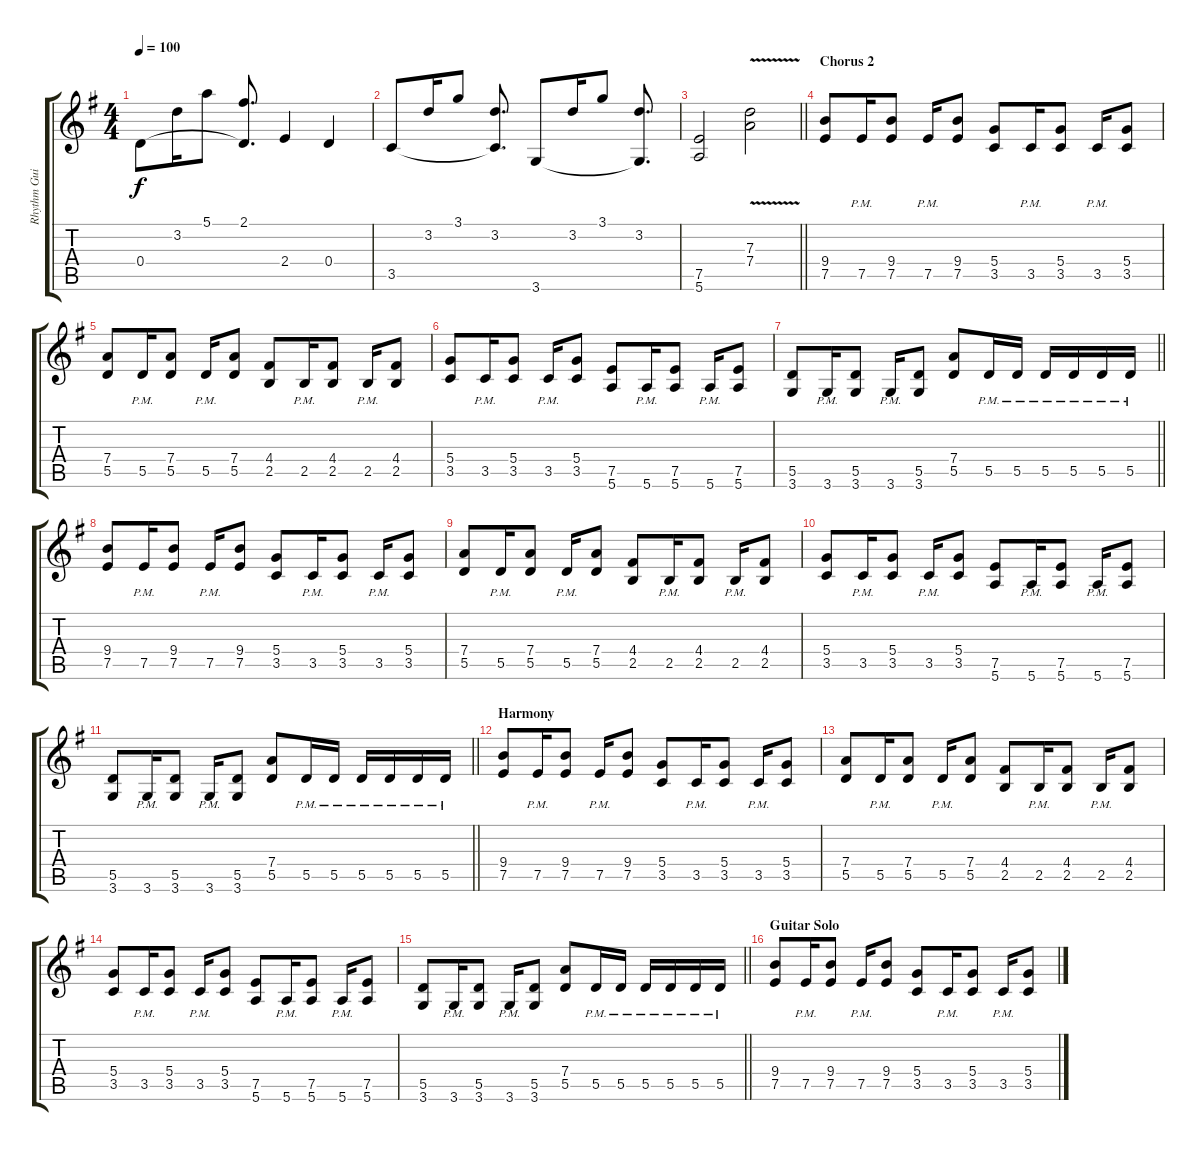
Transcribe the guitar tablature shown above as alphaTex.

\track ("Rhythm Guitar 2: Lars Andrè Rørvik Larse" "Rhythm Gui") {instrument distortionguitar}
\staff {score tabs}
\tuning (E4 B3 G3 D3 A2 E2) {hide}
\ts (4 4)
\tempo 100
\clef g2
\ks eminor
0.4.8{dy f} 3.2.16 5.1.8 (2.1 0.4{t}).8{d} 2.4.4 0.4.4 |
3.5.8 3.2.16 3.1.8 (3.2 3.5{t}).8{d} 3.6.8 3.2.16 3.1.8 (3.2 3.6{t}).8{d} |
\barLineRight lightlight
(7.5 5.6).2{instrument distortionguitar} (7.3{v} 7.4{v}).2 |
\section ("" "Chorus 2")
(9.4 7.5).8 7.5{pm}.16 (9.4 7.5).8 7.5{pm}.16 (9.4 7.5).8 (5.4 3.5).8 3.5{pm}.16 (5.4 3.5).8 3.5{pm}.16 (5.4 3.5).8 |
(7.4 5.5).8 5.5{pm}.16 (7.4 5.5).8 5.5{pm}.16 (7.4 5.5).8 (4.4 2.5).8 2.5{pm}.16 (4.4 2.5).8 2.5{pm}.16 (4.4 2.5).8 |
(5.4 3.5).8 3.5{pm}.16 (5.4 3.5).8 3.5{pm}.16 (5.4 3.5).8 (7.5 5.6).8 5.6{pm}.16 (7.5 5.6).8 5.6{pm}.16 (7.5 5.6).8 |
\barLineRight lightlight
(5.5 3.6).8 3.6{pm}.16 (5.5 3.6).8 3.6{pm}.16 (5.5 3.6).8 (7.4 5.5).8 5.5{pm}.16 5.5{pm}.16 5.5{pm}.16 5.5{pm}.16 5.5{pm}.16 5.5{pm}.16 |
(9.4 7.5).8 7.5{pm}.16 (9.4 7.5).8 7.5{pm}.16 (9.4 7.5).8 (5.4 3.5).8 3.5{pm}.16 (5.4 3.5).8 3.5{pm}.16 (5.4 3.5).8 |
(7.4 5.5).8 5.5{pm}.16 (7.4 5.5).8 5.5{pm}.16 (7.4 5.5).8 (4.4 2.5).8 2.5{pm}.16 (4.4 2.5).8 2.5{pm}.16 (4.4 2.5).8 |
(5.4 3.5).8 3.5{pm}.16 (5.4 3.5).8 3.5{pm}.16 (5.4 3.5).8 (7.5 5.6).8 5.6{pm}.16 (7.5 5.6).8 5.6{pm}.16 (7.5 5.6).8 |
\barLineRight lightlight
(5.5 3.6).8 3.6{pm}.16 (5.5 3.6).8 3.6{pm}.16 (5.5 3.6).8 (7.4 5.5).8 5.5{pm}.16 5.5{pm}.16 5.5{pm}.16 5.5{pm}.16 5.5{pm}.16 5.5{pm}.16 |
\section ("" "Harmony")
(9.4 7.5).8 7.5{pm}.16 (9.4 7.5).8 7.5{pm}.16 (9.4 7.5).8 (5.4 3.5).8 3.5{pm}.16 (5.4 3.5).8 3.5{pm}.16 (5.4 3.5).8 |
(7.4 5.5).8 5.5{pm}.16 (7.4 5.5).8 5.5{pm}.16 (7.4 5.5).8 (4.4 2.5).8 2.5{pm}.16 (4.4 2.5).8 2.5{pm}.16 (4.4 2.5).8 |
(5.4 3.5).8 3.5{pm}.16 (5.4 3.5).8 3.5{pm}.16 (5.4 3.5).8 (7.5 5.6).8 5.6{pm}.16 (7.5 5.6).8 5.6{pm}.16 (7.5 5.6).8 |
\barLineRight lightlight
(5.5 3.6).8 3.6{pm}.16 (5.5 3.6).8 3.6{pm}.16 (5.5 3.6).8 (7.4 5.5).8 5.5{pm}.16 5.5{pm}.16 5.5{pm}.16 5.5{pm}.16 5.5{pm}.16 5.5{pm}.16 |
\section ("" "Guitar Solo")
(9.4 7.5).8 7.5{pm}.16 (9.4 7.5).8 7.5{pm}.16 (9.4 7.5).8 (5.4 3.5).8 3.5{pm}.16 (5.4 3.5).8 3.5{pm}.16 (5.4 3.5).8
